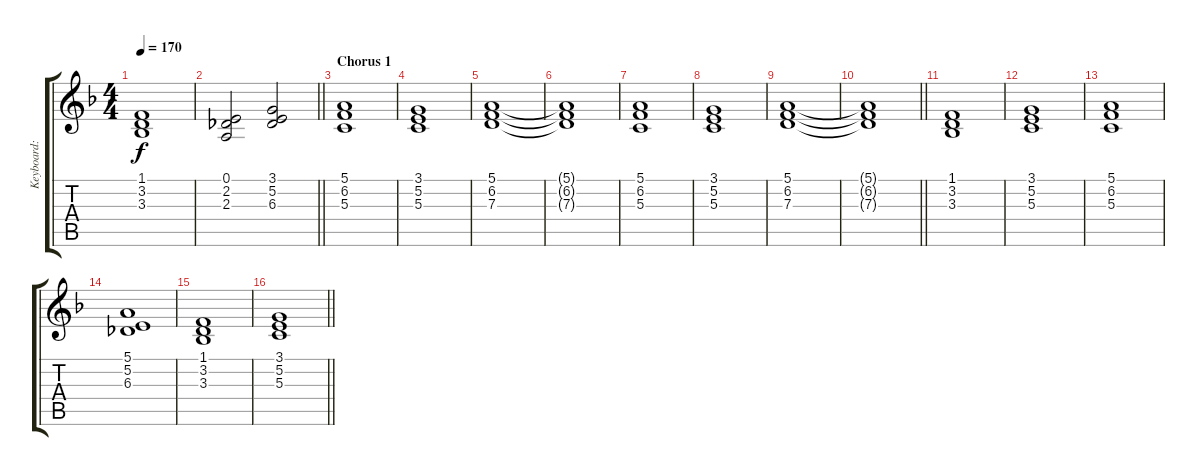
\track ("Keyboard: Juha Mäenpää" "Keyboard: ") {instrument stringensemble1}
\staff {score tabs}
\tuning (E4 B3 G3 D3 A2 E2) {hide}
\ts (4 4)
\tempo 170
\clef g2
\ks dminor
(1.1 3.2 3.3).1{dy f} |
\barLineRight lightlight
(0.1 2.2 2.3).2 (3.1 5.2 6.3).2 |
\section ("" "Chorus 1")
(5.1 6.2 5.3).1 |
(3.1 5.2 5.3).1 |
(5.1 6.2 7.3).1 |
(5.1{t} 6.2{t} 7.3{t}).1 |
(5.1 6.2 5.3).1 |
(3.1 5.2 5.3).1 |
(5.1 6.2 7.3).1 |
\barLineRight lightlight
(5.1{t} 6.2{t} 7.3{t}).1 |
(1.1 3.2 3.3).1 |
(3.1 5.2 5.3).1 |
(5.1 6.2 5.3).1 |
(5.1 5.2 6.3).1 |
(1.1 3.2 3.3).1 |
\barLineRight lightlight
(3.1 5.2 5.3).1
